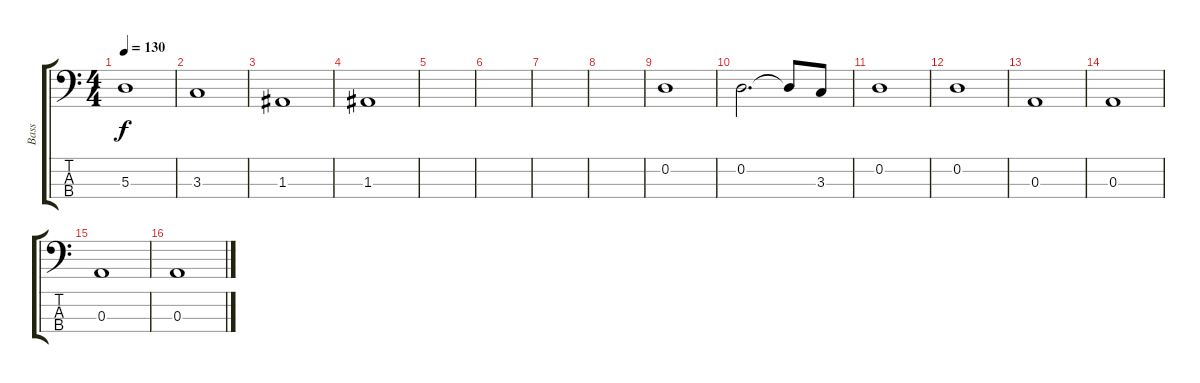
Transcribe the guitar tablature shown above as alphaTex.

\track ("Bass" "Bass") {instrument electricbassfinger}
\staff {score tabs}
\tuning (G2 D2 A1 E1) {hide}
\ts (4 4)
\tempo 130
\clef f4
\ks c
5.3.1{dy f} |
3.3.1 |
1.3.1 |
1.3.1 |
|
|
|
|
0.2.1 |
0.2.2{d} 0.2{t}.8 3.3.8 |
0.2.1 |
0.2.1 |
0.3.1 |
0.3.1 |
0.3.1 |
0.3.1
